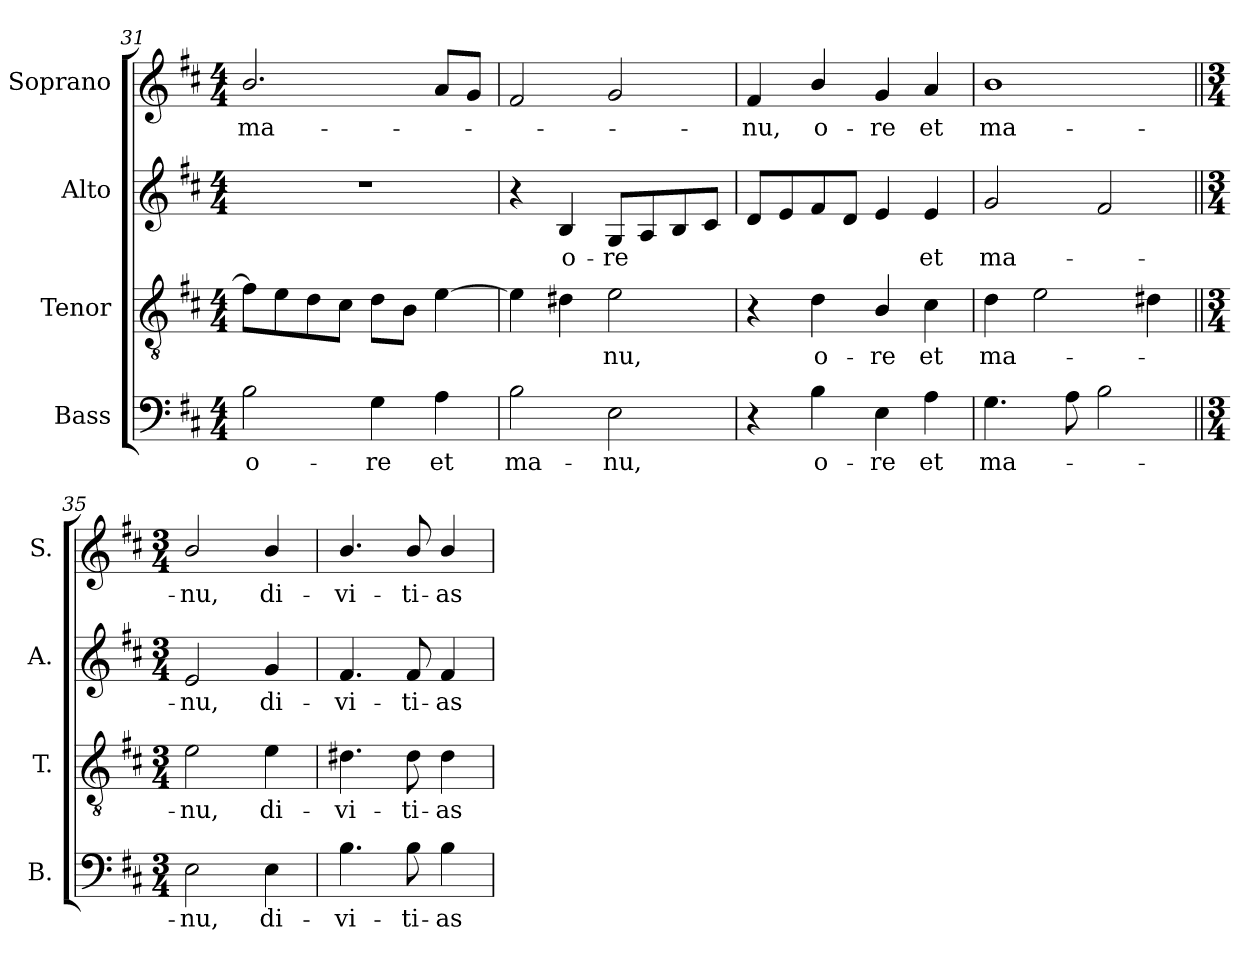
**kern	**text	**kern	**text	**kern	**text	**kern	**text
*part4	*part4	*part3	*part3	*part2	*part2	*part1	*part1
*staff4	*staff4	*staff3	*staff3	*staff2	*staff2	*staff1	*staff1
*I"Bass	*	*I"Tenor	*	*I"Alto	*	*I"Soprano	*
*I'B.	*	*I'T.	*	*I'A.	*	*I'S.	*
*clefF4	*	*clefGv2	*	*clefG2	*	*clefG2	*
*	*	*ITrd7c12	*	*	*	*	*
*k[f#c#]	*	*k[f#c#]	*	*k[f#c#]	*	*k[f#c#]	*
*D:	*	*D:	*	*D:	*	*D:	*
*M4/4	*	*M4/4	*	*M4/4	*	*M4/4	*
=31	=31	=31	=31	=31	=31	=31	=31
!	!LO:LY:b:color=#000000	!	!	!	!	!	!
!	!	!	!	!	!	!	!LO:LY:b:color=#000000
2Bi\	o-	8F#i\L]	.	1r	.	2.bi/	ma-
.	.	8Ei\	.	.	.	.	.
.	.	8Di\	.	.	.	.	.
.	.	8C#i\J	.	.	.	.	.
!	!LO:LY:b:color=#000000	!	!	!	!	!	!
4Gi\	-re	8Di\L	.	.	.	.	.
.	.	8BBi\J	.	.	.	.	.
!	!LO:LY:b:color=#000000	!	!	!	!	!	!
4Ai\	et	[4Ei\	.	.	.	8ai/L	.
.	.	.	.	.	.	8gi/J	.
=32	=32	=32	=32	=32	=32	=32	=32
!	!LO:LY:b:color=#000000	!	!	!	!	!	!
2Bi\	ma-	4Ei\]	.	4r	.	2f#i/	.
!	!	!	!	!	!LO:LY:b:color=#000000	!	!
.	.	4D#Xi\	.	4Bi/	o-	.	.
!	!LO:LY:b:color=#000000	!	!	!	!	!	!
!	!	!	!LO:LY:b:color=#000000	!	!	!	!
!	!	!	!	!	!LO:LY:b:color=#000000	!	!
2Ei\	-nu,	2Ei\	-nu,	8Gi/L	-re	2gi/	.
.	.	.	.	8Ai/	.	.	.
.	.	.	.	8Bi/	.	.	.
.	.	.	.	8c#i/J	.	.	.
=33	=33	=33	=33	=33	=33	=33	=33
!	!	!	!	!	!	!	!LO:LY:b:color=#000000
4r	.	4r	.	8di/L	.	4f#i/	-nu,
.	.	.	.	8ei/	.	.	.
!	!LO:LY:b:color=#000000	!	!	!	!	!	!
!	!	!	!LO:LY:b:color=#000000	!	!	!	!
!	!	!	!	!	!	!	!LO:LY:b:color=#000000
4Bi\	o-	4Di\	o-	8f#i/	.	4bi/	o-
.	.	.	.	8di/J	.	.	.
!	!LO:LY:b:color=#000000	!	!	!	!	!	!
!	!	!	!LO:LY:b:color=#000000	!	!	!	!
!	!	!	!	!	!	!	!LO:LY:b:color=#000000
4Ei\	-re	4BBi/	-re	4ei/	.	4gi/	-re
!	!LO:LY:b:color=#000000	!	!	!	!	!	!
!	!	!	!LO:LY:b:color=#000000	!	!	!	!
!	!	!	!	!	!LO:LY:b:color=#000000	!	!
!	!	!	!	!	!	!	!LO:LY:b:color=#000000
4Ai\	et	4C#i\	et	4ei/	et	4ai/	et
!!LO:PB:g=z
=34	=34	=34	=34	=34	=34	=34	=34
!	!LO:LY:b:color=#000000	!	!	!	!	!	!
!	!	!	!LO:LY:b:color=#000000	!	!	!	!
!	!	!	!	!	!LO:LY:b:color=#000000	!	!
!	!	!	!	!	!	!	!LO:LY:b:color=#000000
4.Gi\	ma-	4Di\	ma-	2gi/	ma-	1bi	ma-
.	.	2Ei\	.	.	.	.	.
8Ai\	.	.	.	.	.	.	.
2Bi\	.	.	.	2f#i/	.	.	.
.	.	4D#Xi\	.	.	.	.	.
=35||	=35||	=35||	=35||	=35||	=35||	=35||	=35||
*M3/4	*	*M3/4	*	*M3/4	*	*M3/4	*
!	!LO:LY:b:color=#000000	!	!	!	!	!	!
!	!	!	!LO:LY:b:color=#000000	!	!	!	!
!	!	!	!	!	!LO:LY:b:color=#000000	!	!
!	!	!	!	!	!	!	!LO:LY:b:color=#000000
2Ei\	-nu,	2Ei\	-nu,	2ei/	-nu,	2bi/	-nu,
!	!LO:LY:b:color=#000000	!	!	!	!	!	!
!	!	!	!LO:LY:b:color=#000000	!	!	!	!
!	!	!	!	!	!LO:LY:b:color=#000000	!	!
!	!	!	!	!	!	!	!LO:LY:b:color=#000000
4Ei\	di-	4Ei\	di-	4gi/	di-	4bi/	di-
=36	=36	=36	=36	=36	=36	=36	=36
!	!LO:LY:b:color=#000000	!	!	!	!	!	!
!	!	!	!LO:LY:b:color=#000000	!	!	!	!
!	!	!	!	!	!LO:LY:b:color=#000000	!	!
!	!	!	!	!	!	!	!LO:LY:b:color=#000000
4.Bi\	-vi-	4.D#Xi\	-vi-	4.f#i/	-vi-	4.bi/	-vi-
!	!LO:LY:b:color=#000000	!	!	!	!	!	!
!	!	!	!LO:LY:b:color=#000000	!	!	!	!
!	!	!	!	!	!LO:LY:b:color=#000000	!	!
!	!	!	!	!	!	!	!LO:LY:b:color=#000000
8Bi\	-ti-	8D#i\	-ti-	8f#i/	-ti-	8bi/	-ti-
!	!LO:LY:b:color=#000000	!	!	!	!	!	!
!	!	!	!LO:LY:b:color=#000000	!	!	!	!
!	!	!	!	!	!LO:LY:b:color=#000000	!	!
!	!	!	!	!	!	!	!LO:LY:b:color=#000000
4Bi\	-as	4D#i\	-as	4f#i/	-as	4bi/	-as
=	=	=	=	=	=	=	=
*-	*-	*-	*-	*-	*-	*-	*-
